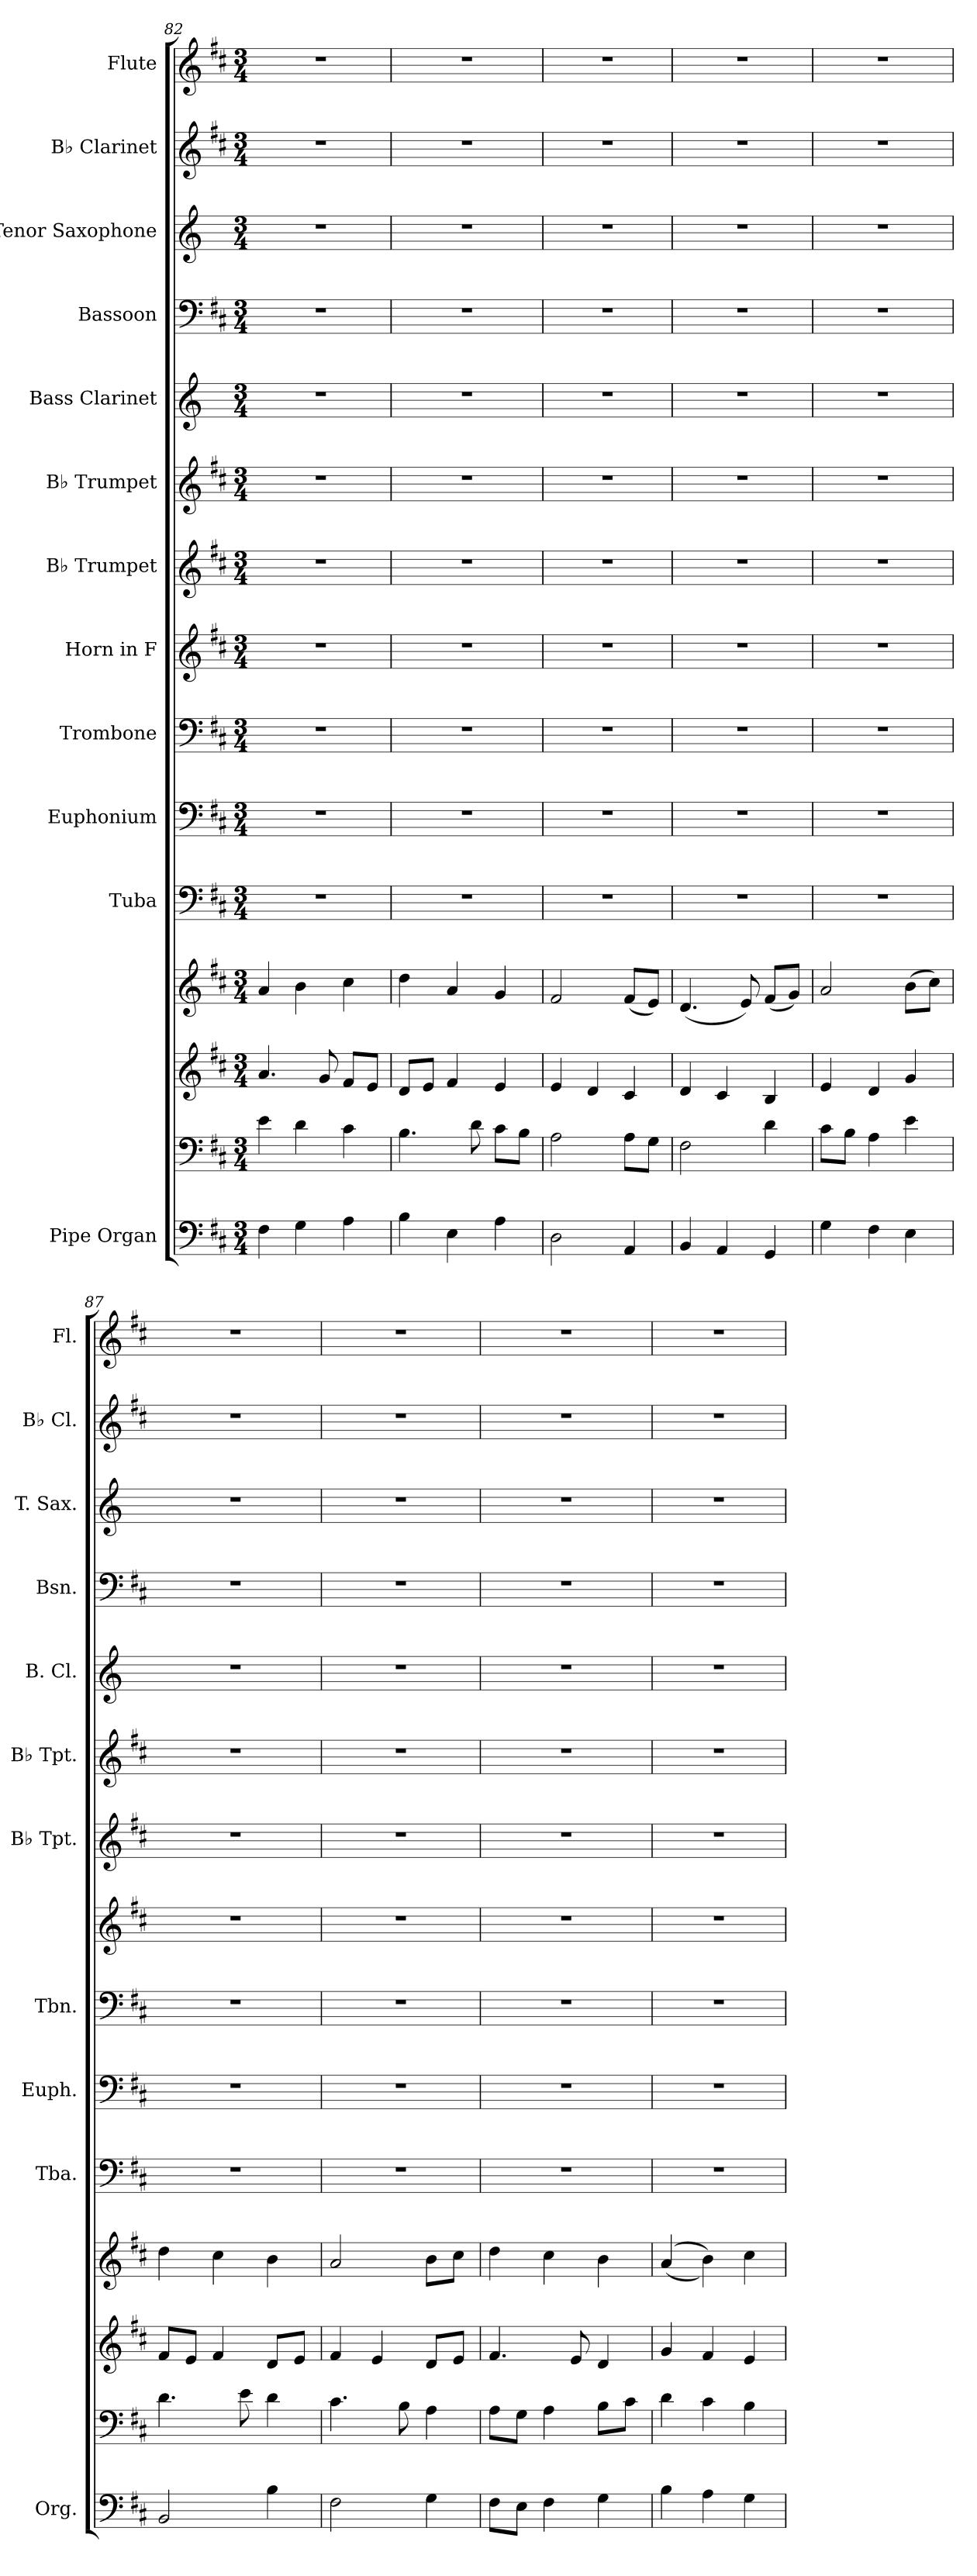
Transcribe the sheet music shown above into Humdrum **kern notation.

**kern	**kern	**kern	**kern	**kern	**kern	**kern	**kern	**kern	**kern	**kern	**kern	**kern	**kern	**kern
*part12	*part12	*part12	*part12	*part11	*part10	*part9	*part8	*part7	*part6	*part5	*part4	*part3	*part2	*part1
*staff15	*staff14	*staff13	*staff12	*staff11	*staff10	*staff9	*staff8	*staff7	*staff6	*staff5	*staff4	*staff3	*staff2	*staff1
*I"Pipe Organ	*	*	*	*I"Tuba	*I"Euphonium	*I"Trombone	*I"Horn in F	*I"B♭ Trumpet	*I"B♭ Trumpet	*I"Bass Clarinet	*I"Bassoon	*I"Tenor Saxophone	*I"B♭ Clarinet	*I"Flute
*I'Org.	*	*	*	*I'Tba.	*I'Euph.	*I'Tbn.	*	*I'B♭ Tpt.	*I'B♭ Tpt.	*I'B. Cl.	*I'Bsn.	*I'T. Sax.	*I'B♭ Cl.	*I'Fl.
*clefF4	*clefF4	*clefG2	*clefG2	*clefF4	*clefF4	*clefF4	*clefG2	*clefG2	*clefG2	*clefG2	*clefF4	*clefG2	*clefG2	*clefG2
*	*	*	*	*	*	*	*ITrd4c7	*ITrd1c2	*ITrd1c2	*ITrd8c14	*	*ITrd8c14	*ITrd1c2	*
*k[f#c#]	*k[f#c#]	*k[f#c#]	*k[f#c#]	*k[f#c#]	*k[f#c#]	*k[f#c#]	*k[f#]	*k[]	*k[]	*k[]	*k[f#c#]	*k[]	*k[]	*k[f#c#]
*M3/4	*M3/4	*M3/4	*M3/4	*M3/4	*M3/4	*M3/4	*M3/4	*M3/4	*M3/4	*M3/4	*M3/4	*M3/4	*M3/4	*M3/4
=82	=82	=82	=82	=82	=82	=82	=82	=82	=82	=82	=82	=82	=82	=82
4F#\	4e\	4.a/	4a/	2.r	2.r	2.r	2.r	2.r	2.r	2.r	2.r	2.r	2.r	2.r
4G\	4d\	.	4b\	.	.	.	.	.	.	.	.	.	.	.
.	.	8g/	.	.	.	.	.	.	.	.	.	.	.	.
4A\	4c#\	8f#/L	4cc#\	.	.	.	.	.	.	.	.	.	.	.
.	.	8e/J	.	.	.	.	.	.	.	.	.	.	.	.
=83	=83	=83	=83	=83	=83	=83	=83	=83	=83	=83	=83	=83	=83	=83
4B\	4.B\	8d/L	4dd\	2.r	2.r	2.r	2.r	2.r	2.r	2.r	2.r	2.r	2.r	2.r
.	.	8e/J	.	.	.	.	.	.	.	.	.	.	.	.
4E\	.	4f#/	4a/	.	.	.	.	.	.	.	.	.	.	.
.	8d\	.	.	.	.	.	.	.	.	.	.	.	.	.
4A\	8c#\L	4e/	4g/	.	.	.	.	.	.	.	.	.	.	.
.	8B\J	.	.	.	.	.	.	.	.	.	.	.	.	.
=84	=84	=84	=84	=84	=84	=84	=84	=84	=84	=84	=84	=84	=84	=84
2D\	2A\	4e/	2f#/	2.r	2.r	2.r	2.r	2.r	2.r	2.r	2.r	2.r	2.r	2.r
.	.	4d/	.	.	.	.	.	.	.	.	.	.	.	.
4AA/	8A\L	4c#/	(<8f#/L	.	.	.	.	.	.	.	.	.	.	.
.	8G\J	.	8e/J)	.	.	.	.	.	.	.	.	.	.	.
=85	=85	=85	=85	=85	=85	=85	=85	=85	=85	=85	=85	=85	=85	=85
4BB/	2F#\	4d/	(<4.d/	2.r	2.r	2.r	2.r	2.r	2.r	2.r	2.r	2.r	2.r	2.r
4AA/	.	4c#/	.	.	.	.	.	.	.	.	.	.	.	.
.	.	.	8e/)	.	.	.	.	.	.	.	.	.	.	.
4GG/	4d\	4B/	(<8f#/L	.	.	.	.	.	.	.	.	.	.	.
.	.	.	8g/J)	.	.	.	.	.	.	.	.	.	.	.
=86	=86	=86	=86	=86	=86	=86	=86	=86	=86	=86	=86	=86	=86	=86
4G\	8c#\L	4e/	2a/	2.r	2.r	2.r	2.r	2.r	2.r	2.r	2.r	2.r	2.r	2.r
.	8B\J	.	.	.	.	.	.	.	.	.	.	.	.	.
4F#\	4A\	4d/	.	.	.	.	.	.	.	.	.	.	.	.
4E\	4e\	4g/	(>8b\L	.	.	.	.	.	.	.	.	.	.	.
.	.	.	8cc#\J)	.	.	.	.	.	.	.	.	.	.	.
=87	=87	=87	=87	=87	=87	=87	=87	=87	=87	=87	=87	=87	=87	=87
2BB/	4.d\	8f#/L	4dd\	2.r	2.r	2.r	2.r	2.r	2.r	2.r	2.r	2.r	2.r	2.r
.	.	8e/J	.	.	.	.	.	.	.	.	.	.	.	.
.	.	4f#/	4cc#\	.	.	.	.	.	.	.	.	.	.	.
.	8e\	.	.	.	.	.	.	.	.	.	.	.	.	.
4B\	4d\	8d/L	4b\	.	.	.	.	.	.	.	.	.	.	.
.	.	8e/J	.	.	.	.	.	.	.	.	.	.	.	.
=88	=88	=88	=88	=88	=88	=88	=88	=88	=88	=88	=88	=88	=88	=88
2F#\	4.c#\	4f#/	2a/	2.r	2.r	2.r	2.r	2.r	2.r	2.r	2.r	2.r	2.r	2.r
.	.	4e/	.	.	.	.	.	.	.	.	.	.	.	.
.	8B\	.	.	.	.	.	.	.	.	.	.	.	.	.
4G\	4A\	8d/L	8b\L	.	.	.	.	.	.	.	.	.	.	.
.	.	8e/J	8cc#\J	.	.	.	.	.	.	.	.	.	.	.
=89	=89	=89	=89	=89	=89	=89	=89	=89	=89	=89	=89	=89	=89	=89
8F#\L	8A\L	4.f#/	4dd\	2.r	2.r	2.r	2.r	2.r	2.r	2.r	2.r	2.r	2.r	2.r
8E\J	8G\J	.	.	.	.	.	.	.	.	.	.	.	.	.
4F#\	4A\	.	4cc#\	.	.	.	.	.	.	.	.	.	.	.
.	.	8e/	.	.	.	.	.	.	.	.	.	.	.	.
4G\	8B\L	4d/	4b\	.	.	.	.	.	.	.	.	.	.	.
.	8c#\J	.	.	.	.	.	.	.	.	.	.	.	.	.
=90	=90	=90	=90	=90	=90	=90	=90	=90	=90	=90	=90	=90	=90	=90
4B\	4d\	4g/	(>(>4a/	2.r	2.r	2.r	2.r	2.r	2.r	2.r	2.r	2.r	2.r	2.r
4A\	4c#\	4f#/	4b\))	.	.	.	.	.	.	.	.	.	.	.
4G\	4B\	4e/	4cc#\	.	.	.	.	.	.	.	.	.	.	.
=	=	=	=	=	=	=	=	=	=	=	=	=	=	=
*-	*-	*-	*-	*-	*-	*-	*-	*-	*-	*-	*-	*-	*-	*-
